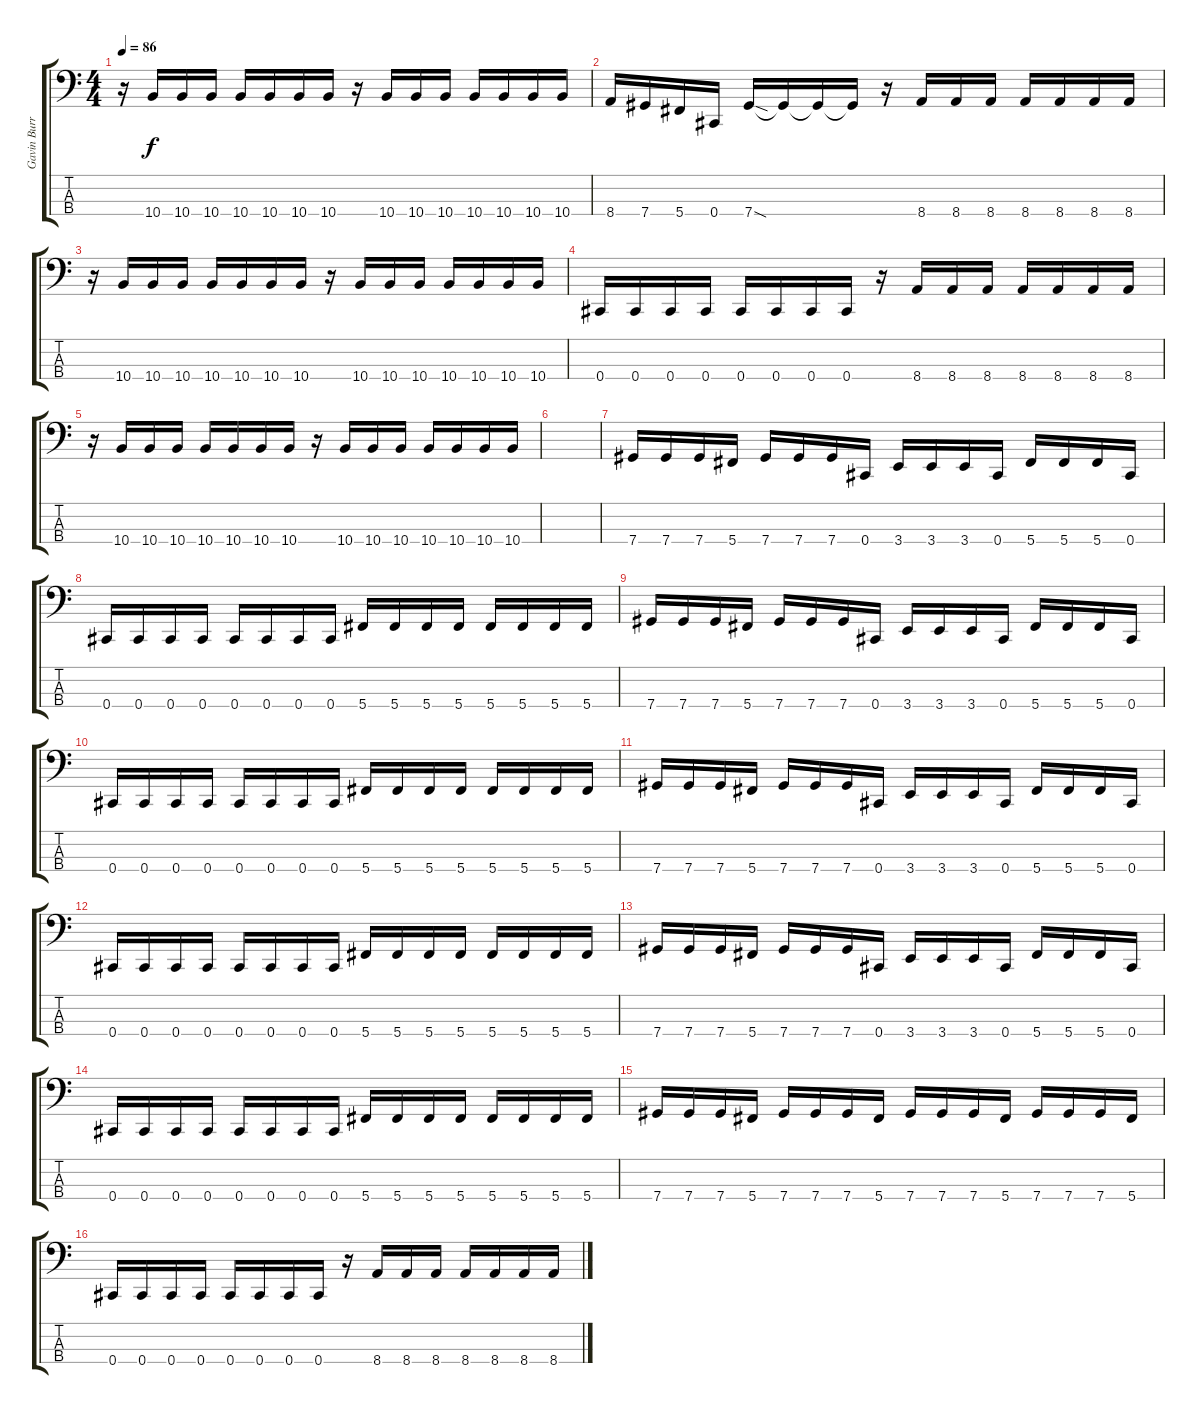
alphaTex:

\track ("Gavin Burrough" "Gavin Burr") {instrument electricbassfinger}
\staff {score tabs}
\tuning (Gb2 Db2 Ab1 Db1) {hide}
\ts (4 4)
\tempo 86
\clef f4
\ks c
r.16{dy f} 10.4.16 10.4.16 10.4.16 10.4.16 10.4.16 10.4.16 10.4.16 r.16 10.4.16 10.4.16 10.4.16 10.4.16 10.4.16 10.4.16 10.4.16 |
8.4.16 7.4.16 5.4.16 0.4.16 7.4{sod}.16 7.4{t}.16 7.4{t}.16 7.4{t}.16 r.16 8.4.16 8.4.16 8.4.16 8.4.16 8.4.16 8.4.16 8.4.16 |
r.16 10.4.16 10.4.16 10.4.16 10.4.16 10.4.16 10.4.16 10.4.16 r.16 10.4.16 10.4.16 10.4.16 10.4.16 10.4.16 10.4.16 10.4.16 |
0.4.16 0.4.16 0.4.16 0.4.16 0.4.16 0.4.16 0.4.16 0.4.16 r.16 8.4.16 8.4.16 8.4.16 8.4.16 8.4.16 8.4.16 8.4.16 |
r.16 10.4.16 10.4.16 10.4.16 10.4.16 10.4.16 10.4.16 10.4.16 r.16 10.4.16 10.4.16 10.4.16 10.4.16 10.4.16 10.4.16 10.4.16 |
|
7.4.16 7.4.16 7.4.16 5.4.16 7.4.16 7.4.16 7.4.16 0.4.16 3.4.16 3.4.16 3.4.16 0.4.16 5.4.16 5.4.16 5.4.16 0.4.16 |
0.4.16 0.4.16 0.4.16 0.4.16 0.4.16 0.4.16 0.4.16 0.4.16 5.4.16 5.4.16 5.4.16 5.4.16 5.4.16 5.4.16 5.4.16 5.4.16 |
7.4.16 7.4.16 7.4.16 5.4.16 7.4.16 7.4.16 7.4.16 0.4.16 3.4.16 3.4.16 3.4.16 0.4.16 5.4.16 5.4.16 5.4.16 0.4.16 |
0.4.16 0.4.16 0.4.16 0.4.16 0.4.16 0.4.16 0.4.16 0.4.16 5.4.16 5.4.16 5.4.16 5.4.16 5.4.16 5.4.16 5.4.16 5.4.16 |
7.4.16 7.4.16 7.4.16 5.4.16 7.4.16 7.4.16 7.4.16 0.4.16 3.4.16 3.4.16 3.4.16 0.4.16 5.4.16 5.4.16 5.4.16 0.4.16 |
0.4.16 0.4.16 0.4.16 0.4.16 0.4.16 0.4.16 0.4.16 0.4.16 5.4.16 5.4.16 5.4.16 5.4.16 5.4.16 5.4.16 5.4.16 5.4.16 |
7.4.16 7.4.16 7.4.16 5.4.16 7.4.16 7.4.16 7.4.16 0.4.16 3.4.16 3.4.16 3.4.16 0.4.16 5.4.16 5.4.16 5.4.16 0.4.16 |
0.4.16 0.4.16 0.4.16 0.4.16 0.4.16 0.4.16 0.4.16 0.4.16 5.4.16 5.4.16 5.4.16 5.4.16 5.4.16 5.4.16 5.4.16 5.4.16 |
7.4.16 7.4.16 7.4.16 5.4.16 7.4.16 7.4.16 7.4.16 5.4.16 7.4.16 7.4.16 7.4.16 5.4.16 7.4.16 7.4.16 7.4.16 5.4.16 |
0.4.16 0.4.16 0.4.16 0.4.16 0.4.16 0.4.16 0.4.16 0.4.16 r.16 8.4.16 8.4.16 8.4.16 8.4.16 8.4.16 8.4.16 8.4.16
